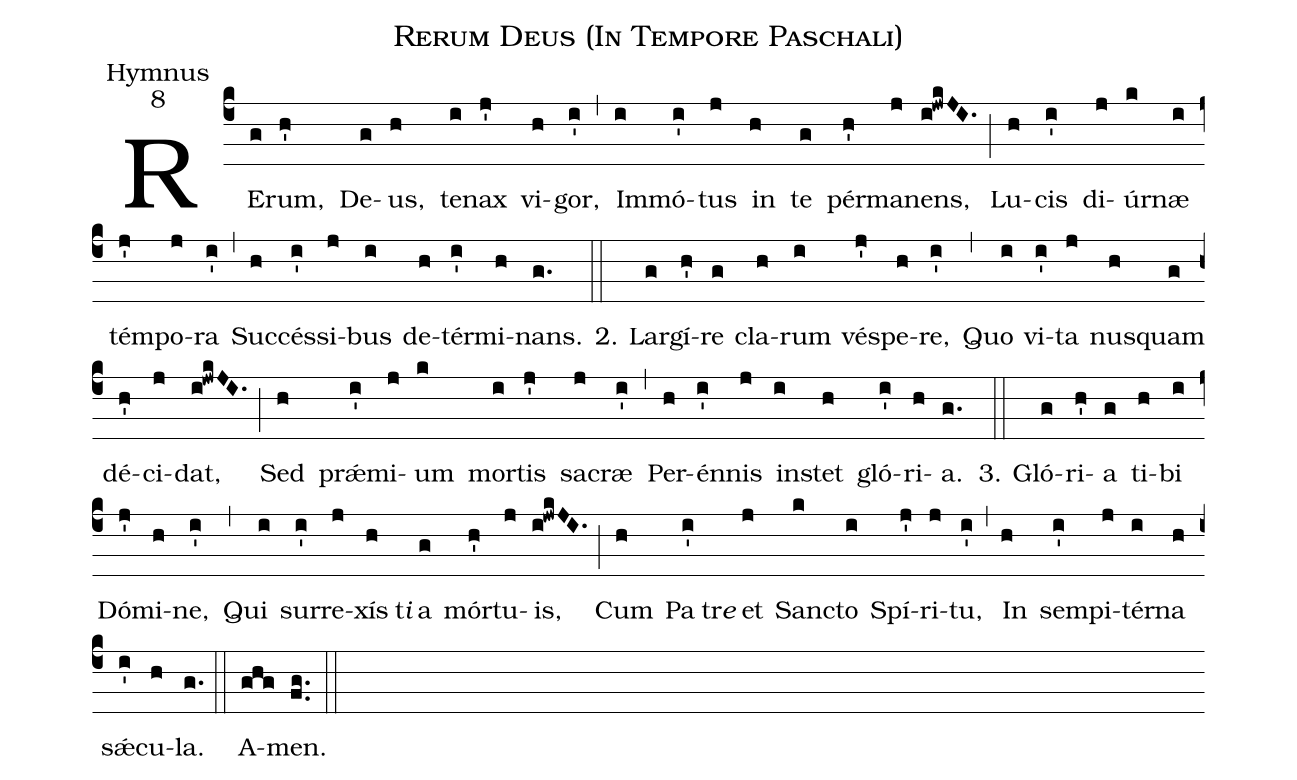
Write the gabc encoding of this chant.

name:Rerum Deus (In Tempore Paschali);
office-part:Hymnus;
mode:8;
%%
(c4)RE(g)rum,(h') De(g)us,(h) te(i)nax(j') vi(h)gor,(i') (,)
Im(i)mó(i')tus(j) in(h) te(g) pér(h')ma(j)nens,(i!jwkJI.) (;)
Lu(h)cis(i') di(j)úr(k)næ(i) tém(j')po(j)ra(i') (,)
Suc(h)cés(i')si(j)bus(i) de(h)tér(i')mi(h)nans.(g.) (::)

2. Lar(g)gí(h')re(g) cla(h)rum(i) vés(j')pe(h)re,(i') (,)
Quo(i) vi(i')ta(j) nus(h)quam(g) dé(h')ci(j)dat,(i!jwkJI.) (;)
Sed(h) prǽ(i')mi(j)um(k) mor(i)tis(j') sa(j)cræ(i') (,)
Per(h)én(i')nis(j) in(i)stet(h) gló(i')ri(h)a.(g.) (::)

3. Gló(g)ri(h')a(g) ti(h)bi(i) Dó(j')mi(h)ne,(i') (,)
Qui(i) sur(i')re(j)xís(h)t<i>i</i>() a(g) mór(h')tu(j)is,(i!jwkJI.) (;)
Cum(h) Pa(i')tr<i>e</i>() et(j) Sanc(k)to(i) Spí(j')ri(j)tu,(i') (,)
In(h) sem(i')pi(j)tér(i)na(h) sǽ(i')cu(h)la.(g.) (::)
A(ghg)men.(fg..) (::)
